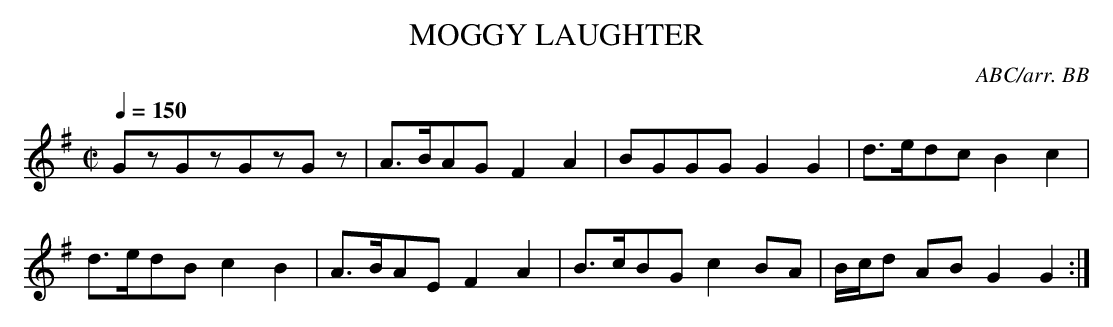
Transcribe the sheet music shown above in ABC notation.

X:1
T:MOGGY LAUGHTER
C:ABC/arr. BB
L\'e1idir" ("Strong Maggie"). Nothing to do with happy
housecats! (sorry)
M:C|
L:1/8
Q:1/4=150
K:G
GzGzGzGz|A>BAG F2A2|BGGG G2G2|d>edc B2c2|
d>edB c2B2|A>BAE F2A2|B>cBG c2BA|B/c/d AB G2G2 :|
